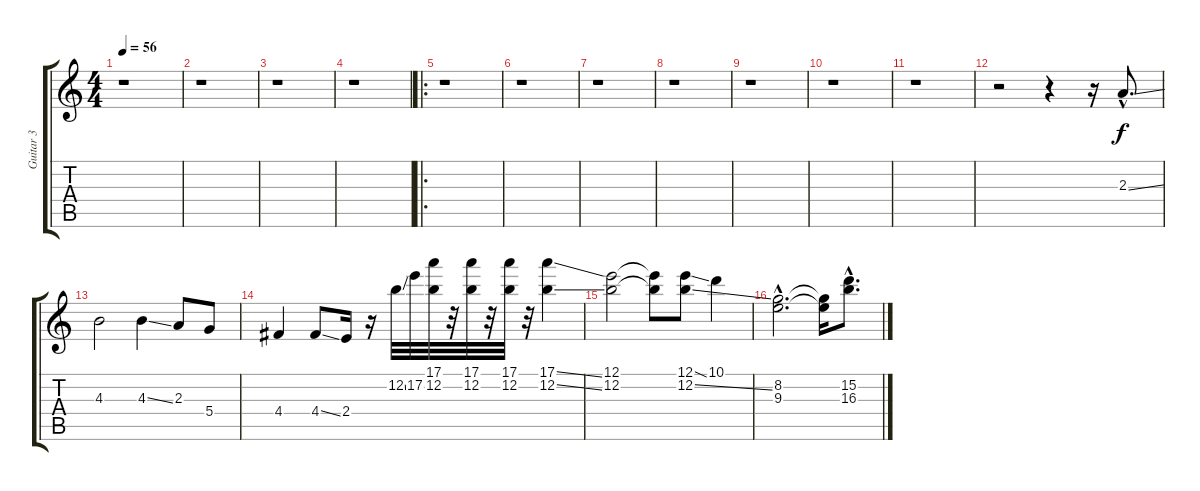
\track ("Guitar 3" "Guitar 3") {instrument overdrivenguitar}
\staff {score tabs}
\tuning (E4 B3 G3 D3 A2 E2) {hide}
\ts (4 4)
\tempo 56
\clef g2
\ks c
r.1{dy f instrument overdrivenguitar} |
r.1 |
r.1 |
r.1 |
\ro
r.1 |
r.1 |
r.1 |
r.1 |
r.1 |
r.1 |
r.1 |
r.2 r.4 r.16 2.3{ss hac}.8{d} |
4.3.2 4.3{ss}.4 2.3.8 5.4.8 |
4.4.4 4.4{ss}.8 2.4.16 r.16 12.2{ss}.32 17.2.32 (17.1 12.2).32 r.32 (17.1 12.2).32 r.32 (17.1 12.2).32 r.32 (17.1{ss} 12.2{ss}).4 |
(12.1 12.2).2 (12.1{t} 12.2{t}).8 (12.1{ss} 12.2{ss}).8 10.1.4 |
(8.2{hac} 9.3{hac}).2{d} (8.2{t} 9.3{t}).16 (15.2{ss hac} 16.3{ss hac}).8{d}
